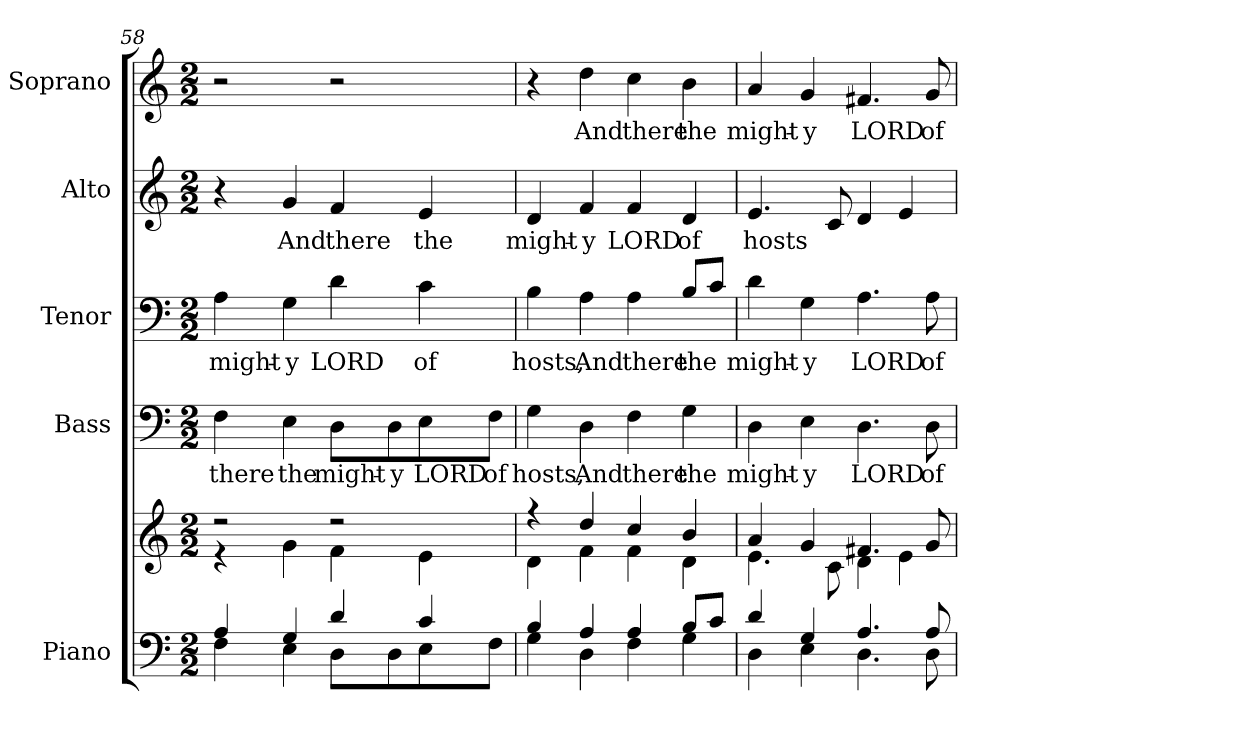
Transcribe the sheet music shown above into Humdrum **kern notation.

**kern	**kern	**kern	**text	**kern	**text	**kern	**text	**kern	**text
*part5	*part5	*part4	*part4	*part3	*part3	*part2	*part2	*part1	*part1
*staff6	*staff5	*staff4	*staff4	*staff3	*staff3	*staff2	*staff2	*staff1	*staff1
*I"Piano	*	*I"Bass	*	*I"Tenor	*	*I"Alto	*	*I"Soprano	*
*I'Pno.	*	*I'B.	*	*I'T.	*	*I'A.	*	*I'S.	*
!!LO:PB:g=z
*clefF4	*clefG2	*clefF4	*	*clefF4	*	*clefG2	*	*clefG2	*
*k[]	*k[]	*k[]	*	*k[]	*	*k[]	*	*k[]	*
*C:	*C:	*C:	*	*C:	*	*C:	*	*C:	*
*M2/2	*M2/2	*M2/2	*	*M2/2	*	*M2/2	*	*M2/2	*
=58	=58	=58	=58	=58	=58	=58	=58	=58	=58
*^	*^	*	*	*	*	*	*	*	*
!	!	!	!	!	!LO:LY:b:color=#000000	!	!	!	!	!	!
!	!	!	!	!	!	!	!LO:LY:b:color=#000000	!	!	!	!
4Ai/	4Fi\	2r	4r	4Fi\	there	4Ai\	might-	4r	.	2r	.
!	!	!	!	!	!LO:LY:b:color=#000000	!	!	!	!	!	!
!	!	!	!	!	!	!	!LO:LY:b:color=#000000	!	!	!	!
!	!	!	!	!	!	!	!	!	!LO:LY:b:color=#000000	!	!
4Gi/	4Ei\	.	4gi\	4Ei\	the	4Gi\	-y	4gi/	And	.	.
!	!	!	!	!	!LO:LY:b:color=#000000	!	!	!	!	!	!
!	!	!	!	!	!	!	!LO:LY:b:color=#000000	!	!	!	!
!	!	!	!	!	!	!	!	!	!LO:LY:b:color=#000000	!	!
4di/	8Di\L	2r	4fi\	8Di\L	might-	4di\	LORD	4fi/	there	2r	.
!	!	!	!	!	!LO:LY:b:color=#000000	!	!	!	!	!	!
.	8Di\	.	.	8Di\	-y	.	.	.	.	.	.
!	!	!	!	!	!LO:LY:b:color=#000000	!	!	!	!	!	!
!	!	!	!	!	!	!	!LO:LY:b:color=#000000	!	!	!	!
!	!	!	!	!	!	!	!	!	!LO:LY:b:color=#000000	!	!
4ci/	8Ei\	.	4ei\	8Ei\	LORD	4ci\	of	4ei/	the	.	.
!	!	!	!	!	!LO:LY:b:color=#000000	!	!	!	!	!	!
.	8Fi\J	.	.	8Fi\J	of	.	.	.	.	.	.
=59	=59	=59	=59	=59	=59	=59	=59	=59	=59	=59	=59
!	!	!	!	!	!LO:LY:b:color=#000000	!	!	!	!	!	!
!	!	!	!	!	!	!	!LO:LY:b:color=#000000	!	!	!	!
!	!	!	!	!	!	!	!	!	!LO:LY:b:color=#000000	!	!
4Bi/	4Gi\	4r	4di\	4Gi\	hosts,	4Bi\	hosts,	4di/	might-	4r	.
!	!	!	!	!	!LO:LY:b:color=#000000	!	!	!	!	!	!
!	!	!	!	!	!	!	!LO:LY:b:color=#000000	!	!	!	!
!	!	!	!	!	!	!	!	!	!LO:LY:b:color=#000000	!	!
!	!	!	!	!	!	!	!	!	!	!	!LO:LY:b:color=#000000
4Ai/	4Di\	4ddi/	4fi\	4Di\	And	4Ai\	And	4fi/	-y	4ddi\	And
!	!	!	!	!	!LO:LY:b:color=#000000	!	!	!	!	!	!
!	!	!	!	!	!	!	!LO:LY:b:color=#000000	!	!	!	!
!	!	!	!	!	!	!	!	!	!LO:LY:b:color=#000000	!	!
!	!	!	!	!	!	!	!	!	!	!	!LO:LY:b:color=#000000
4Ai/	4Fi\	4cci/	4fi\	4Fi\	there	4Ai\	there	4fi/	LORD	4cci\	there
!	!	!	!	!	!LO:LY:b:color=#000000	!	!	!	!	!	!
!	!	!	!	!	!	!	!LO:LY:b:color=#000000	!	!	!	!
!	!	!	!	!	!	!	!	!	!LO:LY:b:color=#000000	!	!
!	!	!	!	!	!	!	!	!	!	!	!LO:LY:b:color=#000000
8Bi/L	4Gi\	4bi/	4di\	4Gi\	the	8Bi/L	the	4di/	of	4bi\	the
8ci/J	.	.	.	.	.	8ci/J	.	.	.	.	.
!!LO:PB:g=z
=60	=60	=60	=60	=60	=60	=60	=60	=60	=60	=60	=60
!	!	!	!	!	!LO:LY:b:color=#000000	!	!	!	!	!	!
!	!	!	!	!	!	!	!LO:LY:b:color=#000000	!	!	!	!
!	!	!	!	!	!	!	!	!	!LO:LY:b:color=#000000	!	!
!	!	!	!	!	!	!	!	!	!	!	!LO:LY:b:color=#000000
4di/	4Di\	4ai/	4.ei\	4Di\	might-	4di\	might-	4.ei/	hosts	4ai/	might-
!	!	!	!	!	!LO:LY:b:color=#000000	!	!	!	!	!	!
!	!	!	!	!	!	!	!LO:LY:b:color=#000000	!	!	!	!
!	!	!	!	!	!	!	!	!	!	!	!LO:LY:b:color=#000000
4Gi/	4Ei\	4gi/	.	4Ei\	-y	4Gi\	-y	.	.	4gi/	-y
.	.	.	8ci\	.	.	.	.	8ci/	.	.	.
!	!	!	!	!	!LO:LY:b:color=#000000	!	!	!	!	!	!
!	!	!	!	!	!	!	!LO:LY:b:color=#000000	!	!	!	!
!	!	!	!	!	!	!	!	!	!	!	!LO:LY:b:color=#000000
4.Ai/	4.Di\	4.f#Xi/	4di\	4.Di\	LORD	4.Ai\	LORD	4di/	.	4.f#Xi/	LORD
.	.	.	4ei\	.	.	.	.	4ei/	.	.	.
!	!	!	!	!	!LO:LY:b:color=#000000	!	!	!	!	!	!
!	!	!	!	!	!	!	!LO:LY:b:color=#000000	!	!	!	!
!	!	!	!	!	!	!	!	!	!	!	!LO:LY:b:color=#000000
8Ai/	8Di\	8gi/	.	8Di\	of	8Ai\	of	.	.	8gi/	of
*v	*v	*	*	*	*	*	*	*	*	*	*
*	*v	*v	*	*	*	*	*	*	*	*
=	=	=	=	=	=	=	=	=	=
*-	*-	*-	*-	*-	*-	*-	*-	*-	*-
